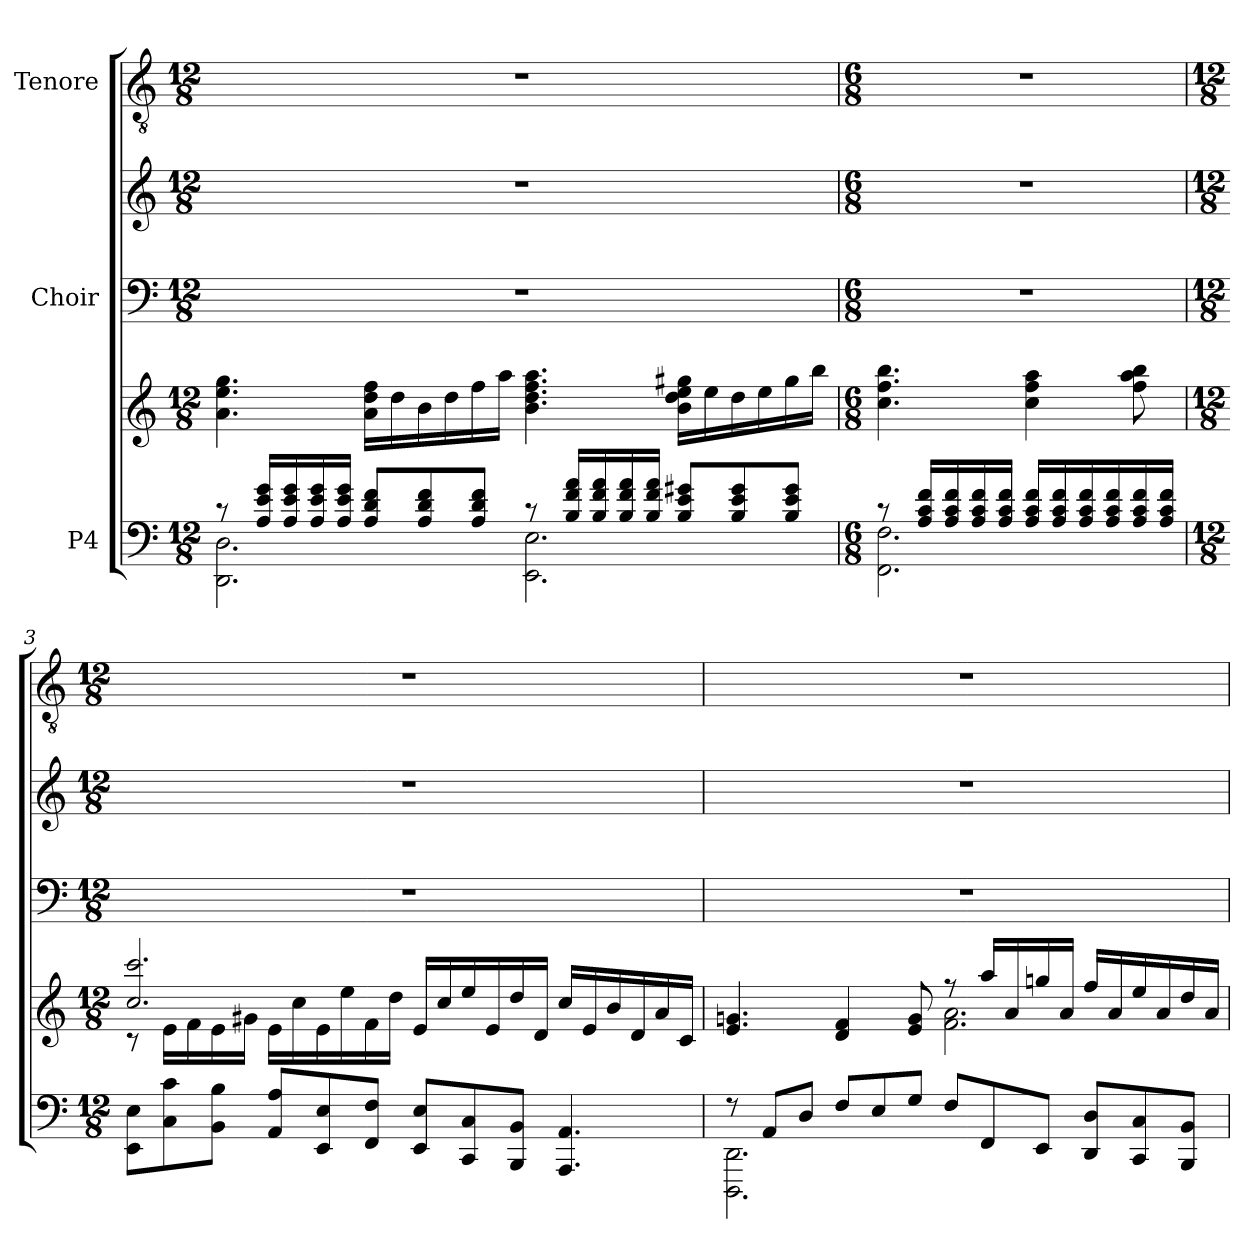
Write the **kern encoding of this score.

**kern	**kern	**kern	**kern	**kern
*part3	*part3	*part2	*part2	*part1
*staff5	*staff4	*staff3	*staff2	*staff1
*I"P4	*	*I"Choir	*	*I"Tenore
!!LO:PB:g=z
*clefF4	*clefG2	*clefF4	*clefG2	*clefGv2
*	*	*	*	*ITrd7c12
*k[]	*k[]	*k[]	*k[]	*k[]
*a:	*a:	*a:	*a:	*a:
*M12/8	*M12/8	*M12/8	*M12/8	*M12/8
=1	=1	=1	=1	=1
*^	*	*	*	*
!	!	!	!LO:N:vis=1	!LO:N:vis=1	!LO:N:vis=1
8r	2.DDi\ 2.Di	4.ai\ 4.eei 4.ggi	1.r	1.r	1.r
16Ai/ 16ei 16giLL	.	.	.	.	.
16Ai/ 16ei 16gi	.	.	.	.	.
16Ai/ 16ei 16gi	.	.	.	.	.
16Ai/ 16ei 16giJJ	.	.	.	.	.
8Ai/ 8di 8fiL	.	16ai\ 16ddi 16ffiLL	.	.	.
.	.	16ddi\	.	.	.
8Ai/ 8di 8fi	.	16bi\	.	.	.
.	.	16ddi\	.	.	.
8Ai/ 8di 8fiJ	.	16ffi\	.	.	.
.	.	16aai\JJ	.	.	.
8r	2.EEi\ 2.Ei	4.bi\ 4.ddi 4.ffi 4.aai	.	.	.
16Bi/ 16fi 16aiLL	.	.	.	.	.
16Bi/ 16fi 16ai	.	.	.	.	.
16Bi/ 16fi 16ai	.	.	.	.	.
16Bi/ 16fi 16aiJJ	.	.	.	.	.
8Bi/ 8ei 8g#XiL	.	16bi\ 16ddi 16eei 16gg#XiLL	.	.	.
.	.	16eei\	.	.	.
8Bi/ 8ei 8g#i	.	16ddi\	.	.	.
.	.	16eei\	.	.	.
8Bi/ 8ei 8g#iJ	.	16gg#i\	.	.	.
.	.	16bbi\JJ	.	.	.
=2	=2	=2	=2	=2	=2
*M6/8	*	*M6/8	*M6/8	*M6/8	*M6/8
!	!	!	!LO:N:vis=1	!LO:N:vis=1	!LO:N:vis=1
8r	2.FFi\ 2.Fi	4.cci\ 4.ffi 4.bbi	2.r	2.r	2.r
16Ai/ 16ci 16fiLL	.	.	.	.	.
16Ai/ 16ci 16fi	.	.	.	.	.
16Ai/ 16ci 16fi	.	.	.	.	.
16Ai/ 16ci 16fiJJ	.	.	.	.	.
16Ai/ 16ci 16fiLL	.	4cci\ 4ffi 4aai	.	.	.
16Ai/ 16ci 16fi	.	.	.	.	.
16Ai/ 16ci 16fi	.	.	.	.	.
16Ai/ 16ci 16fi	.	.	.	.	.
16Ai/ 16ci 16fi	.	8ffi\ 8aai 8bbi	.	.	.
16Ai/ 16ci 16fiJJ	.	.	.	.	.
*v	*v	*	*	*	*
!!LO:LB:g=z
=3	=3	=3	=3	=3
*M12/8	*M12/8	*M12/8	*M12/8	*M12/8
*	*^	*	*	*
!	!	!	!LO:N:vis=1	!LO:N:vis=1	!LO:N:vis=1
8EEi\ 8EiL	2.cci/ 2.ccci	8r	1.r	1.r	1.r
8Ci\ 8ci	.	16ei\LL	.	.	.
.	.	16fi\	.	.	.
8BBi\ 8BiJ	.	16ei\	.	.	.
.	.	16g#Xi\JJ	.	.	.
8AAi/ 8AiL	.	16ei\LL	.	.	.
.	.	16cci\	.	.	.
8EEi/ 8Ei	.	16ei\	.	.	.
.	.	16eei\	.	.	.
8FFi/ 8FiJ	.	16fi\	.	.	.
.	.	16ddi\JJ	.	.	.
8EEi/ 8EiL	16ei/LL	2.ryy	.	.	.
.	16cci/	.	.	.	.
8CCi/ 8Ci	16eei/	.	.	.	.
.	16ei/	.	.	.	.
8BBBi/ 8BBiJ	16ddi/	.	.	.	.
.	16di/JJ	.	.	.	.
4.AAAi/ 4.AAi	16cci/LL	.	.	.	.
.	16ei/	.	.	.	.
.	16bi/	.	.	.	.
.	16di/	.	.	.	.
.	16ai/	.	.	.	.
.	16ci/JJ	.	.	.	.
=4	=4	=4	=4	=4	=4
*^	*	*	*	*	*
!	!	!	!	!LO:N:vis=1	!LO:N:vis=1	!LO:N:vis=1
8r	2.DDDi\ 2.DDi	4.ei/ 4.gni	2.ryy	1.r	1.r	1.r
8AAi/L	.	.	.	.	.	.
8Di/J	.	.	.	.	.	.
8Fi/L	.	4di/ 4fi	.	.	.	.
8Ei/	.	.	.	.	.	.
8Gi/J	.	8ei/ 8gi	.	.	.	.
8Fi/L	2.ryy	8r	2.fi\ 2.ai	.	.	.
8FFi/	.	16aai/LL	.	.	.	.
.	.	16ai/	.	.	.	.
8EEi/J	.	16ggni/	.	.	.	.
.	.	16ai/JJ	.	.	.	.
8DDi/ 8DiL	.	16ffi/LL	.	.	.	.
.	.	16ai/	.	.	.	.
8CCi/ 8Ci	.	16eei/	.	.	.	.
.	.	16ai/	.	.	.	.
8BBBi/ 8BBiJ	.	16ddi/	.	.	.	.
.	.	16ai/JJ	.	.	.	.
*v	*v	*	*	*	*	*
*	*v	*v	*	*	*
=	=	=	=	=
*-	*-	*-	*-	*-
